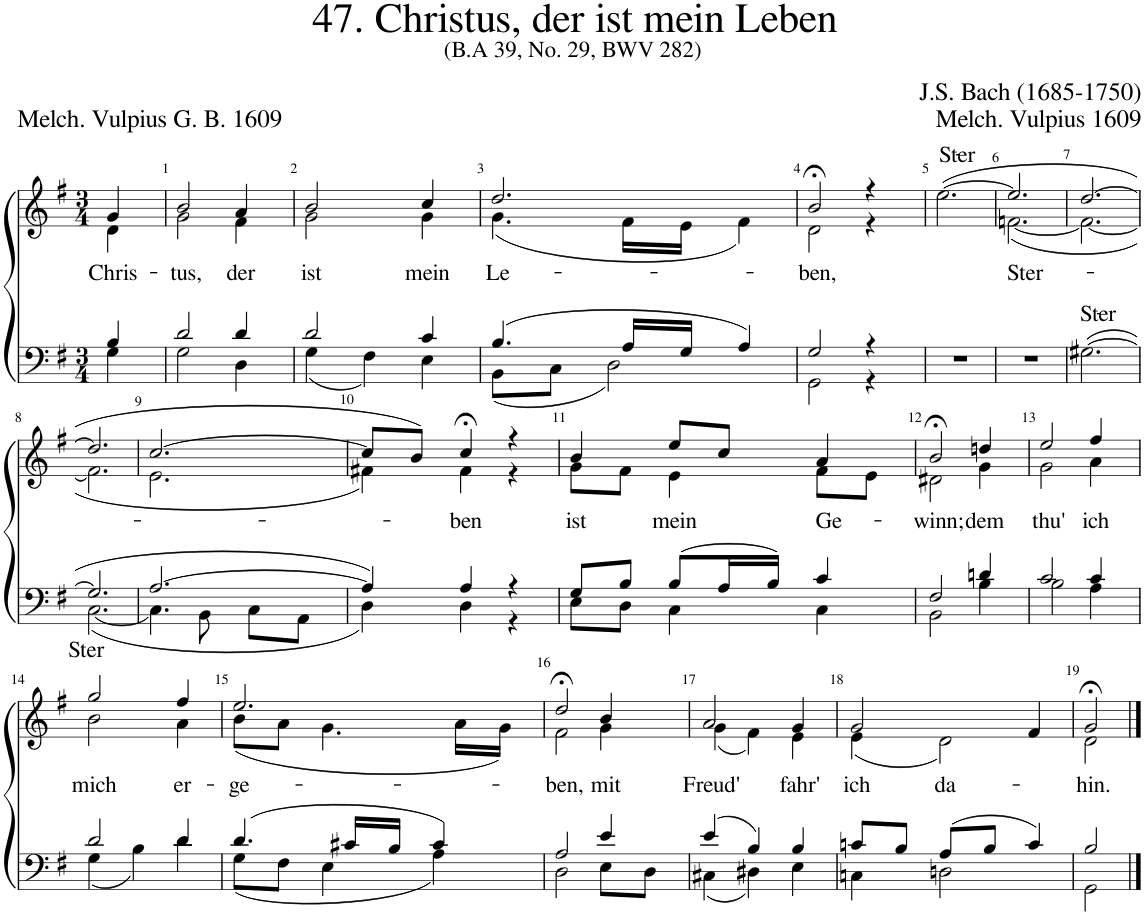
**kern	**text	**kern	**text
*part2	*part2	*part1	*part1
*staff2	*staff2	*staff1	*staff1
*I"Tenor/Bass	*	*I"Soprano/Alto	*
*clefF4	*	*clefG2	*
*k[f#]	*	*k[f#]	*
*M3/4	*	*M3/4	*
=	=	=	=
*^	*	*	*
!	!	!	!	!LO:LY:b
*	*	*	*^	*
4B/	4G\	.	4g/	4d\	Chris-
=1	=1	=1	=1	=1	=1
!	!	!	!	!	!LO:LY:b
2d/	2G\	.	2b;</	2g\	-tus,
!	!	!	!	!	!LO:LY:b
4d/	4D\	.	4a/	4f#\	der
=2	=2	=2	=2	=2	=2
!	!	!	!	!	!LO:LY:b
2d/	(4G\	.	2b;</	2g\	ist
.	4F#\)	.	.	.	.
!	!	!	!	!	!LO:LY:b
4c/	4E\	.	4cc/	4g\	mein
=3	=3	=3	=3	=3	=3
!	!	!	!	!	!LO:LY:b
(4.B/	(8BB\L	.	2.dd;</	(4.g\	Le-
.	8C\J	.	.	.	.
.	2D\)	.	.	.	.
16A/LL	.	.	.	16f#\LL	.
16G/JJ	.	.	.	16e\JJ	.
4A/)	.	.	.	4f#\)	.
=4	=4	=4	=4	=4	=4
!	!	!	!	!	!LO:LY:b
2G/	2GG\	.	2b;</	2d\	-ben,
4r	4r	.	4r	4r	.
=5	=5	=5	=5	=5	=5
!	!	!	!	!	!LO:LY:a
*v	*v	*	*	*	*
*	*	*v	*v	*
2.r	.	([2.ee\	Ster-
=6	=6	=6	=6
*	*	*^	*
!	!	!	!	!LO:LY:b
2.r	.	2.ee/]	([2.fn\	Ster-
=7	=7	=7	=7	=7
!	!LO:LY:a	!	!	!
([2.G#X\	Ster-	[2.dd/	2.f\_	.
!!LO:LB:g=z	!!
=8	=8	=8	=8	=8
*^	*	*	*	*
!	!	!LO:LY:b	!	!	!
2.G#/]	([2.C\	Ster	2.dd/]	2.f\]	.
=9	=9	=9	=9	=9	=9
[2.A/	4.C\]	.	[2.cc/	2.e\	.
.	8BB\	.	.	.	.
.	8C\L	.	.	.	.
.	8AA\J	.	.	.	.
=10	=10	=10	=10	=10	=10
4A/])	4D\)	.	8cc/L]	4f#X\)	.
.	.	.	8b/J)	.	.
!	!	!	!	!	!LO:LY:b
4A/	4D\	.	4cc;</	4f#\	-ben
4r	4r	.	4r	4r	.
=11	=11	=11	=11	=11	=11
!	!	!	!	!	!LO:LY:b
8G/L	8E\L	.	4b;</	8g\L	ist
8B/J	8D\J	.	.	8f#\J	.
!	!	!	!	!	!LO:LY:b
(8B/L	4C\	.	8ee/L	4e\	mein
16A/L	.	.	8cc/J	.	.
16B/JJ)	.	.	.	.	.
!	!	!	!	!	!LO:LY:b
4c/	4C\	.	4a/	8f#\L	Ge-
.	.	.	.	8e\J	.
=12	=12	=12	=12	=12	=12
!	!	!	!	!	!LO:LY:b
2F#/	2BB\	.	2b;<,/	2d#X\	-winn;
!	!	!	!	!	!LO:LY:b
4dn/	4B\	.	4ddn/	4g\	dem
=13	=13	=13	=13	=13	=13
!	!	!	!	!	!LO:LY:b
2c/	2B\	.	2ee/	2g\	thu'
!	!	!	!	!	!LO:LY:b
4c/	4A\	.	4ff#/	4a\	ich
!!LO:LB:g=z	!!
=14	=14	=14	=14	=14	=14
!	!	!	!	!	!LO:LY:b
2d/	(4G\	.	2gg/	2b\	mich
.	4B\)	.	.	.	.
!	!	!	!	!	!LO:LY:b
4d/	4d\	.	4ff#/	4a\	er-
=15	=15	=15	=15	=15	=15
!	!	!	!	!	!LO:LY:b
(4.d/	(8G\L	.	2.ee/	(8b\L	-ge-
.	8F#\J	.	.	8a\J	.
.	4E\	.	.	4.g\	.
16c#X/LL	.	.	.	.	.
16B/JJ	.	.	.	.	.
4c#/)	4A\)	.	.	.	.
.	.	.	.	16a\LL	.
.	.	.	.	16g\JJ)	.
=16	=16	=16	=16	=16	=16
!	!	!	!	!	!LO:LY:b
2A/	2D\	.	2dd;<,/	2f#\	ben,
!	!	!	!	!	!LO:LY:b
4e/	8E\L	.	4b/	4g\	mit
.	8D\J	.	.	.	.
=17	=17	=17	=17	=17	=17
!	!	!	!	!	!LO:LY:b
(4e/	(4C#X\	.	2a;</	(4g;\	Freud'
4B/)	4D#X\)	.	.	4f#\)	.
!	!	!	!	!	!LO:LY:b
4B/	4E\	.	4g/	4e\	fahr'
=18	=18	=18	=18	=18	=18
!	!	!	!	!	!LO:LY:b
8cn/L	4Cn\	.	2g;</	(4e\	ich
8B/J	.	.	.	.	.
!	!	!	!	!	!LO:LY:b
(8A/L	2Dn\	.	.	2d\)	da-
8B/J	.	.	.	.	.
4c;</)	.	.	4f#/	.	.
=19	=19	=19	=19	=19	=19
!	!	!	!	!	!LO:LY:b
2B/	2GG\	.	2g;</	2d\	-hin.
*v	*v	*	*	*	*
*	*	*v	*v	*
==	==	==	==
*-	*-	*-	*-
